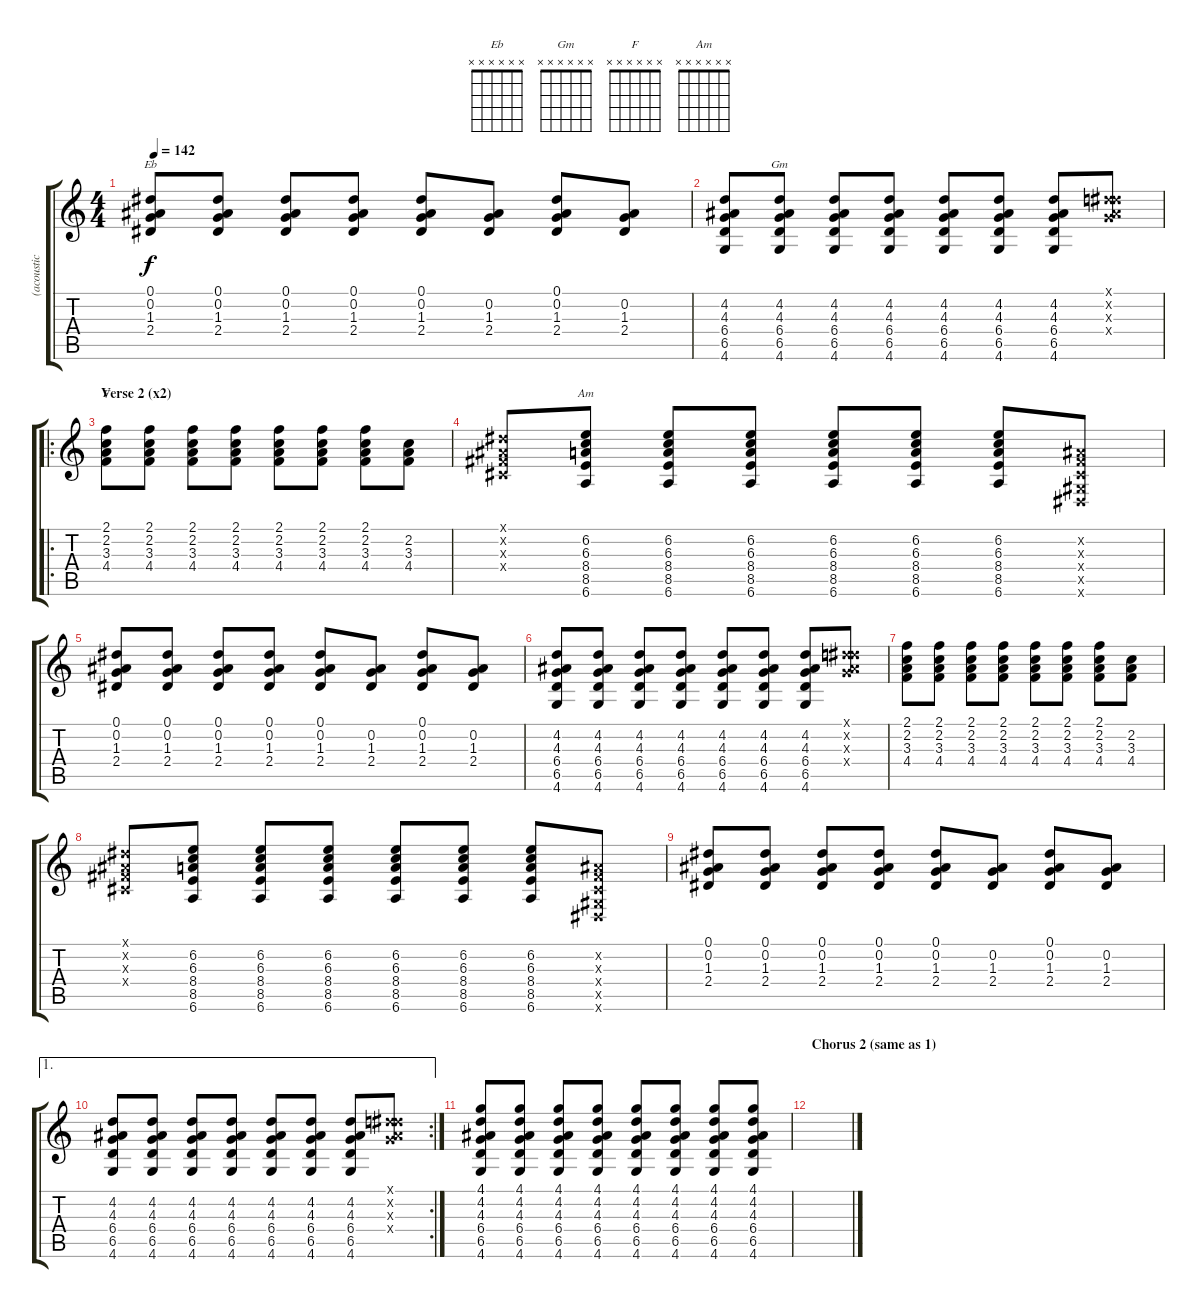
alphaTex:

\track ("(acoustic stereo separation)" "(acoustic ") {instrument acousticguitarnylon}
\staff {score tabs}
\tuning (Eb4 Bb3 Gb3 Db3 Ab2 Eb2) {hide}
\chord ("Eb" x x x x x x)
\chord ("Gm" x x x x x x)
\chord ("F" x x x x x x)
\chord ("Am" x x x x x x)
\ts (4 4)
\tempo 142
\clef g2
\ks c
(0.1 0.2 1.3 2.4).8{ch "Eb" dy f} (0.1 0.2 1.3 2.4).8 (0.1 0.2 1.3 2.4).8 (0.1 0.2 1.3 2.4).8 (0.1 0.2 1.3 2.4).8 (0.2 1.3 2.4).8 (0.1 0.2 1.3 2.4).8 (0.2 1.3 2.4).8 |
(4.2 4.3 6.4 6.5 4.6).8 (4.2 4.3 6.4 6.5 4.6).8{ch "Gm"} (4.2 4.3 6.4 6.5 4.6).8 (4.2 4.3 6.4 6.5 4.6).8 (4.2 4.3 6.4 6.5 4.6).8 (4.2 4.3 6.4 6.5 4.6).8 (4.2 4.3 6.4 6.5 4.6).8 (0.1{x} 4.2{x} 4.3{x} 6.4{x}).8 |
\ro
\section ("" "Verse 2 (x2)")
(2.1 2.2 3.3 4.4).8{ch "F"} (2.1 2.2 3.3 4.4).8 (2.1 2.2 3.3 4.4).8 (2.1 2.2 3.3 4.4).8 (2.1 2.2 3.3 4.4).8 (2.1 2.2 3.3 4.4).8 (2.1 2.2 3.3 4.4).8 (2.2 3.3 4.4).8 |
(0.1{x} 0.2{x} 0.3{x} 0.4{x}).8 (6.2 6.3 8.4 8.5 6.6).8{ch "Am"} (6.2 6.3 8.4 8.5 6.6).8 (6.2 6.3 8.4 8.5 6.6).8 (6.2 6.3 8.4 8.5 6.6).8 (6.2 6.3 8.4 8.5 6.6).8 (6.2 6.3 8.4 8.5 6.6).8 (0.2{x} 0.3{x} 0.4{x} 0.5{x} 0.6{x}).8 |
(0.1 0.2 1.3 2.4).8 (0.1 0.2 1.3 2.4).8 (0.1 0.2 1.3 2.4).8 (0.1 0.2 1.3 2.4).8 (0.1 0.2 1.3 2.4).8 (0.2 1.3 2.4).8 (0.1 0.2 1.3 2.4).8 (0.2 1.3 2.4).8 |
(4.2 4.3 6.4 6.5 4.6).8 (4.2 4.3 6.4 6.5 4.6).8 (4.2 4.3 6.4 6.5 4.6).8 (4.2 4.3 6.4 6.5 4.6).8 (4.2 4.3 6.4 6.5 4.6).8 (4.2 4.3 6.4 6.5 4.6).8 (4.2 4.3 6.4 6.5 4.6).8 (0.1{x} 4.2{x} 4.3{x} 6.4{x}).8 |
(2.1 2.2 3.3 4.4).8 (2.1 2.2 3.3 4.4).8 (2.1 2.2 3.3 4.4).8 (2.1 2.2 3.3 4.4).8 (2.1 2.2 3.3 4.4).8 (2.1 2.2 3.3 4.4).8 (2.1 2.2 3.3 4.4).8 (2.2 3.3 4.4).8 |
(0.1{x} 0.2{x} 0.3{x} 0.4{x}).8 (6.2 6.3 8.4 8.5 6.6).8 (6.2 6.3 8.4 8.5 6.6).8 (6.2 6.3 8.4 8.5 6.6).8 (6.2 6.3 8.4 8.5 6.6).8 (6.2 6.3 8.4 8.5 6.6).8 (6.2 6.3 8.4 8.5 6.6).8 (0.2{x} 0.3{x} 0.4{x} 0.5{x} 0.6{x}).8 |
(0.1 0.2 1.3 2.4).8 (0.1 0.2 1.3 2.4).8 (0.1 0.2 1.3 2.4).8 (0.1 0.2 1.3 2.4).8 (0.1 0.2 1.3 2.4).8 (0.2 1.3 2.4).8 (0.1 0.2 1.3 2.4).8 (0.2 1.3 2.4).8 |
\ae 1
\rc 2
(4.2 4.3 6.4 6.5 4.6).8 (4.2 4.3 6.4 6.5 4.6).8 (4.2 4.3 6.4 6.5 4.6).8 (4.2 4.3 6.4 6.5 4.6).8 (4.2 4.3 6.4 6.5 4.6).8 (4.2 4.3 6.4 6.5 4.6).8 (4.2 4.3 6.4 6.5 4.6).8 (0.1{x} 4.2{x} 4.3{x} 6.4{x}).8 |
(4.1 4.2 4.3 6.4 6.5 4.6).8 (4.1 4.2 4.3 6.4 6.5 4.6).8 (4.1 4.2 4.3 6.4 6.5 4.6).8 (4.1 4.2 4.3 6.4 6.5 4.6).8 (4.1 4.2 4.3 6.4 6.5 4.6).8 (4.1 4.2 4.3 6.4 6.5 4.6).8 (4.1 4.2 4.3 6.4 6.5 4.6).8 (4.1 4.2 4.3 6.4 6.5 4.6).8 |
\section ("" "Chorus 2 (same as 1)")
